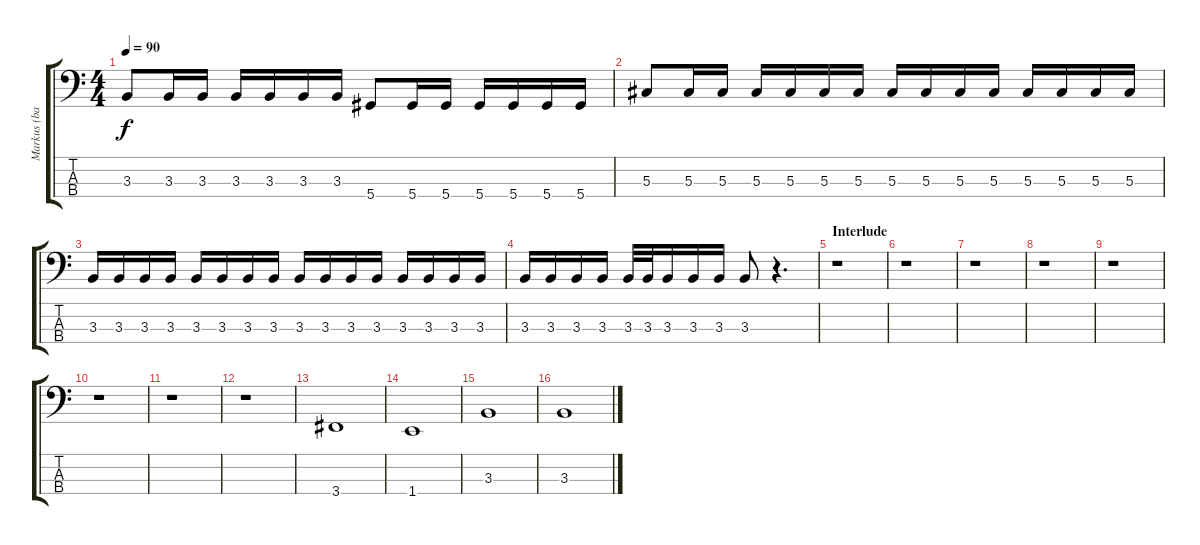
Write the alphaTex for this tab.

\track ("Markus (bass)" "Markus (ba") {instrument electricbassfinger}
\staff {score tabs}
\tuning (Gb2 Db2 Ab1 Eb1) {hide}
\ts (4 4)
\tempo 90
\clef f4
\ks c
3.3.8{dy f} 3.3.16 3.3.16 3.3.16 3.3.16 3.3.16 3.3.16 5.4.8 5.4.16 5.4.16 5.4.16 5.4.16 5.4.16 5.4.16 |
5.3.8 5.3.16 5.3.16 5.3.16 5.3.16 5.3.16 5.3.16 5.3.16 5.3.16 5.3.16 5.3.16 5.3.16 5.3.16 5.3.16 5.3.16 |
3.3.16 3.3.16 3.3.16 3.3.16 3.3.16 3.3.16 3.3.16 3.3.16 3.3.16 3.3.16 3.3.16 3.3.16 3.3.16 3.3.16 3.3.16 3.3.16 |
3.3.16 3.3.16 3.3.16 3.3.16 3.3.32 3.3.32 3.3.16 3.3.16 3.3.16 3.3.8 r.4{d} |
\section ("" "Interlude")
r.1 |
r.1 |
r.1 |
r.1 |
r.1 |
r.1 |
r.1 |
r.1 |
3.4.1 |
1.4.1 |
3.3.1 |
3.3.1
